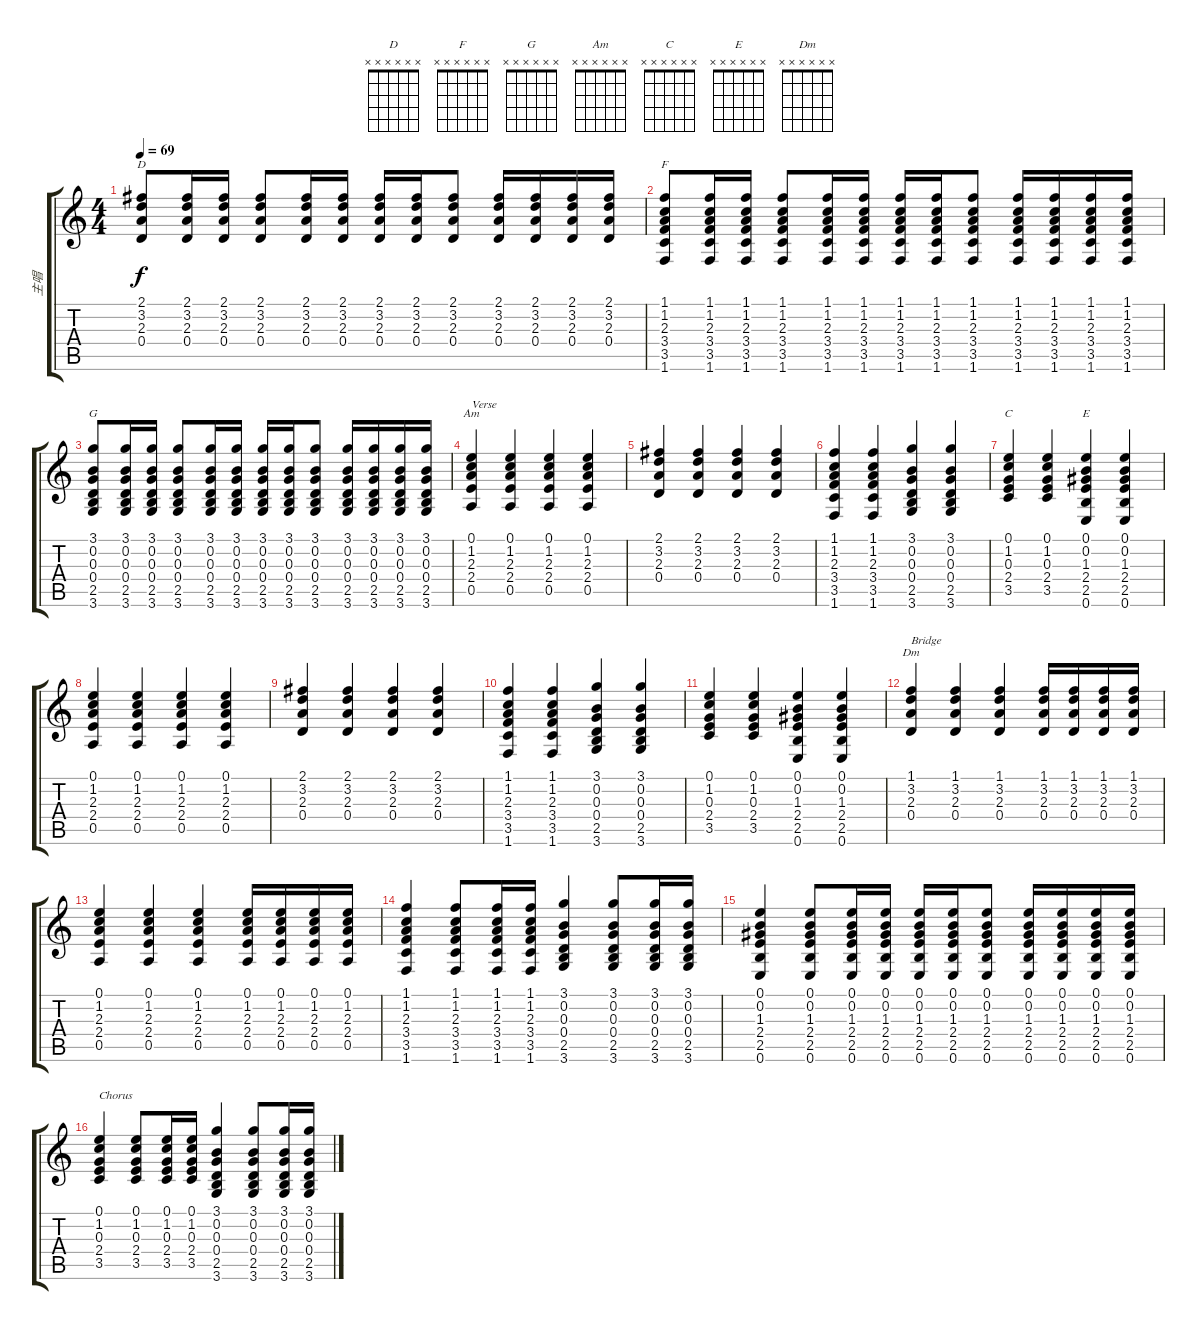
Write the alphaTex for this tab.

\track ("主唱" "主唱") {instrument acousticguitarsteel}
\staff {score tabs}
\tuning (E4 B3 G3 D3 A2 E2) {hide}
\chord ("D" x x x x x x)
\chord ("F" x x x x x x)
\chord ("G" x x x x x x)
\chord ("Am" x x x x x x)
\chord ("C" x x x x x x)
\chord ("E" x x x x x x)
\chord ("Dm" x x x x x x)
\ts (4 4)
\tempo 69
\clef g2
\ks c
(2.1 3.2 2.3 0.4).8{ch "D" dy f} (2.1 3.2 2.3 0.4).16 (2.1 3.2 2.3 0.4).16 (2.1 3.2 2.3 0.4).8 (2.1 3.2 2.3 0.4).16 (2.1 3.2 2.3 0.4).16 (2.1 3.2 2.3 0.4).16 (2.1 3.2 2.3 0.4).16 (2.1 3.2 2.3 0.4).8 (2.1 3.2 2.3 0.4).16 (2.1 3.2 2.3 0.4).16 (2.1 3.2 2.3 0.4).16 (2.1 3.2 2.3 0.4).16 |
(1.1 1.2 2.3 3.4 3.5 1.6).8{ch "F"} (1.1 1.2 2.3 3.4 3.5 1.6).16 (1.1 1.2 2.3 3.4 3.5 1.6).16 (1.1 1.2 2.3 3.4 3.5 1.6).8 (1.1 1.2 2.3 3.4 3.5 1.6).16 (1.1 1.2 2.3 3.4 3.5 1.6).16 (1.1 1.2 2.3 3.4 3.5 1.6).16 (1.1 1.2 2.3 3.4 3.5 1.6).16 (1.1 1.2 2.3 3.4 3.5 1.6).8 (1.1 1.2 2.3 3.4 3.5 1.6).16 (1.1 1.2 2.3 3.4 3.5 1.6).16 (1.1 1.2 2.3 3.4 3.5 1.6).16 (1.1 1.2 2.3 3.4 3.5 1.6).16 |
(3.1 0.2 0.3 0.4 2.5 3.6).8{ch "G"} (3.1 0.2 0.3 0.4 2.5 3.6).16 (3.1 0.2 0.3 0.4 2.5 3.6).16 (3.1 0.2 0.3 0.4 2.5 3.6).8 (3.1 0.2 0.3 0.4 2.5 3.6).16 (3.1 0.2 0.3 0.4 2.5 3.6).16 (3.1 0.2 0.3 0.4 2.5 3.6).16 (3.1 0.2 0.3 0.4 2.5 3.6).16 (3.1 0.2 0.3 0.4 2.5 3.6).8 (3.1 0.2 0.3 0.4 2.5 3.6).16 (3.1 0.2 0.3 0.4 2.5 3.6).16 (3.1 0.2 0.3 0.4 2.5 3.6).16 (3.1 0.2 0.3 0.4 2.5 3.6).16 |
(0.1 1.2 2.3 2.4 0.5).4{ch "Am" txt "Verse"} (0.1 1.2 2.3 2.4 0.5).4 (0.1 1.2 2.3 2.4 0.5).4 (0.1 1.2 2.3 2.4 0.5).4 |
(2.1 3.2 2.3 0.4).4 (2.1 3.2 2.3 0.4).4 (2.1 3.2 2.3 0.4).4 (2.1 3.2 2.3 0.4).4 |
(1.1 1.2 2.3 3.4 3.5 1.6).4 (1.1 1.2 2.3 3.4 3.5 1.6).4 (3.1 0.2 0.3 0.4 2.5 3.6).4 (3.1 0.2 0.3 0.4 2.5 3.6).4 |
(0.1 1.2 0.3 2.4 3.5).4{ch "C"} (0.1 1.2 0.3 2.4 3.5).4 (0.1 0.2 1.3 2.4 2.5 0.6).4{ch "E"} (0.1 0.2 1.3 2.4 2.5 0.6).4 |
(0.1 1.2 2.3 2.4 0.5).4 (0.1 1.2 2.3 2.4 0.5).4 (0.1 1.2 2.3 2.4 0.5).4 (0.1 1.2 2.3 2.4 0.5).4 |
(2.1 3.2 2.3 0.4).4 (2.1 3.2 2.3 0.4).4 (2.1 3.2 2.3 0.4).4 (2.1 3.2 2.3 0.4).4 |
(1.1 1.2 2.3 3.4 3.5 1.6).4 (1.1 1.2 2.3 3.4 3.5 1.6).4 (3.1 0.2 0.3 0.4 2.5 3.6).4 (3.1 0.2 0.3 0.4 2.5 3.6).4 |
(0.1 1.2 0.3 2.4 3.5).4 (0.1 1.2 0.3 2.4 3.5).4 (0.1 0.2 1.3 2.4 2.5 0.6).4 (0.1 0.2 1.3 2.4 2.5 0.6).4 |
(1.1 3.2 2.3 0.4).4{ch "Dm" txt "Bridge"} (1.1 3.2 2.3 0.4).4 (1.1 3.2 2.3 0.4).4 (1.1 3.2 2.3 0.4).16 (1.1 3.2 2.3 0.4).16 (1.1 3.2 2.3 0.4).16 (1.1 3.2 2.3 0.4).16 |
(0.1 1.2 2.3 2.4 0.5).4 (0.1 1.2 2.3 2.4 0.5).4 (0.1 1.2 2.3 2.4 0.5).4 (0.1 1.2 2.3 2.4 0.5).16 (0.1 1.2 2.3 2.4 0.5).16 (0.1 1.2 2.3 2.4 0.5).16 (0.1 1.2 2.3 2.4 0.5).16 |
(1.1 1.2 2.3 3.4 3.5 1.6).4 (1.1 1.2 2.3 3.4 3.5 1.6).8 (1.1 1.2 2.3 3.4 3.5 1.6).16 (1.1 1.2 2.3 3.4 3.5 1.6).16 (3.1 0.2 0.3 0.4 2.5 3.6).4 (3.1 0.2 0.3 0.4 2.5 3.6).8 (3.1 0.2 0.3 0.4 2.5 3.6).16 (3.1 0.2 0.3 0.4 2.5 3.6).16 |
(0.1 0.2 1.3 2.4 2.5 0.6).4 (0.1 0.2 1.3 2.4 2.5 0.6).8 (0.1 0.2 1.3 2.4 2.5 0.6).16 (0.1 0.2 1.3 2.4 2.5 0.6).16 (0.1 0.2 1.3 2.4 2.5 0.6).16 (0.1 0.2 1.3 2.4 2.5 0.6).16 (0.1 0.2 1.3 2.4 2.5 0.6).8 (0.1 0.2 1.3 2.4 2.5 0.6).16 (0.1 0.2 1.3 2.4 2.5 0.6).16 (0.1 0.2 1.3 2.4 2.5 0.6).16 (0.1 0.2 1.3 2.4 2.5 0.6).16 |
(0.1 1.2 0.3 2.4 3.5).4{txt "Chorus"} (0.1 1.2 0.3 2.4 3.5).8 (0.1 1.2 0.3 2.4 3.5).16 (0.1 1.2 0.3 2.4 3.5).16 (3.1 0.2 0.3 0.4 2.5 3.6).4 (3.1 0.2 0.3 0.4 2.5 3.6).8 (3.1 0.2 0.3 0.4 2.5 3.6).16 (3.1 0.2 0.3 0.4 2.5 3.6).16
